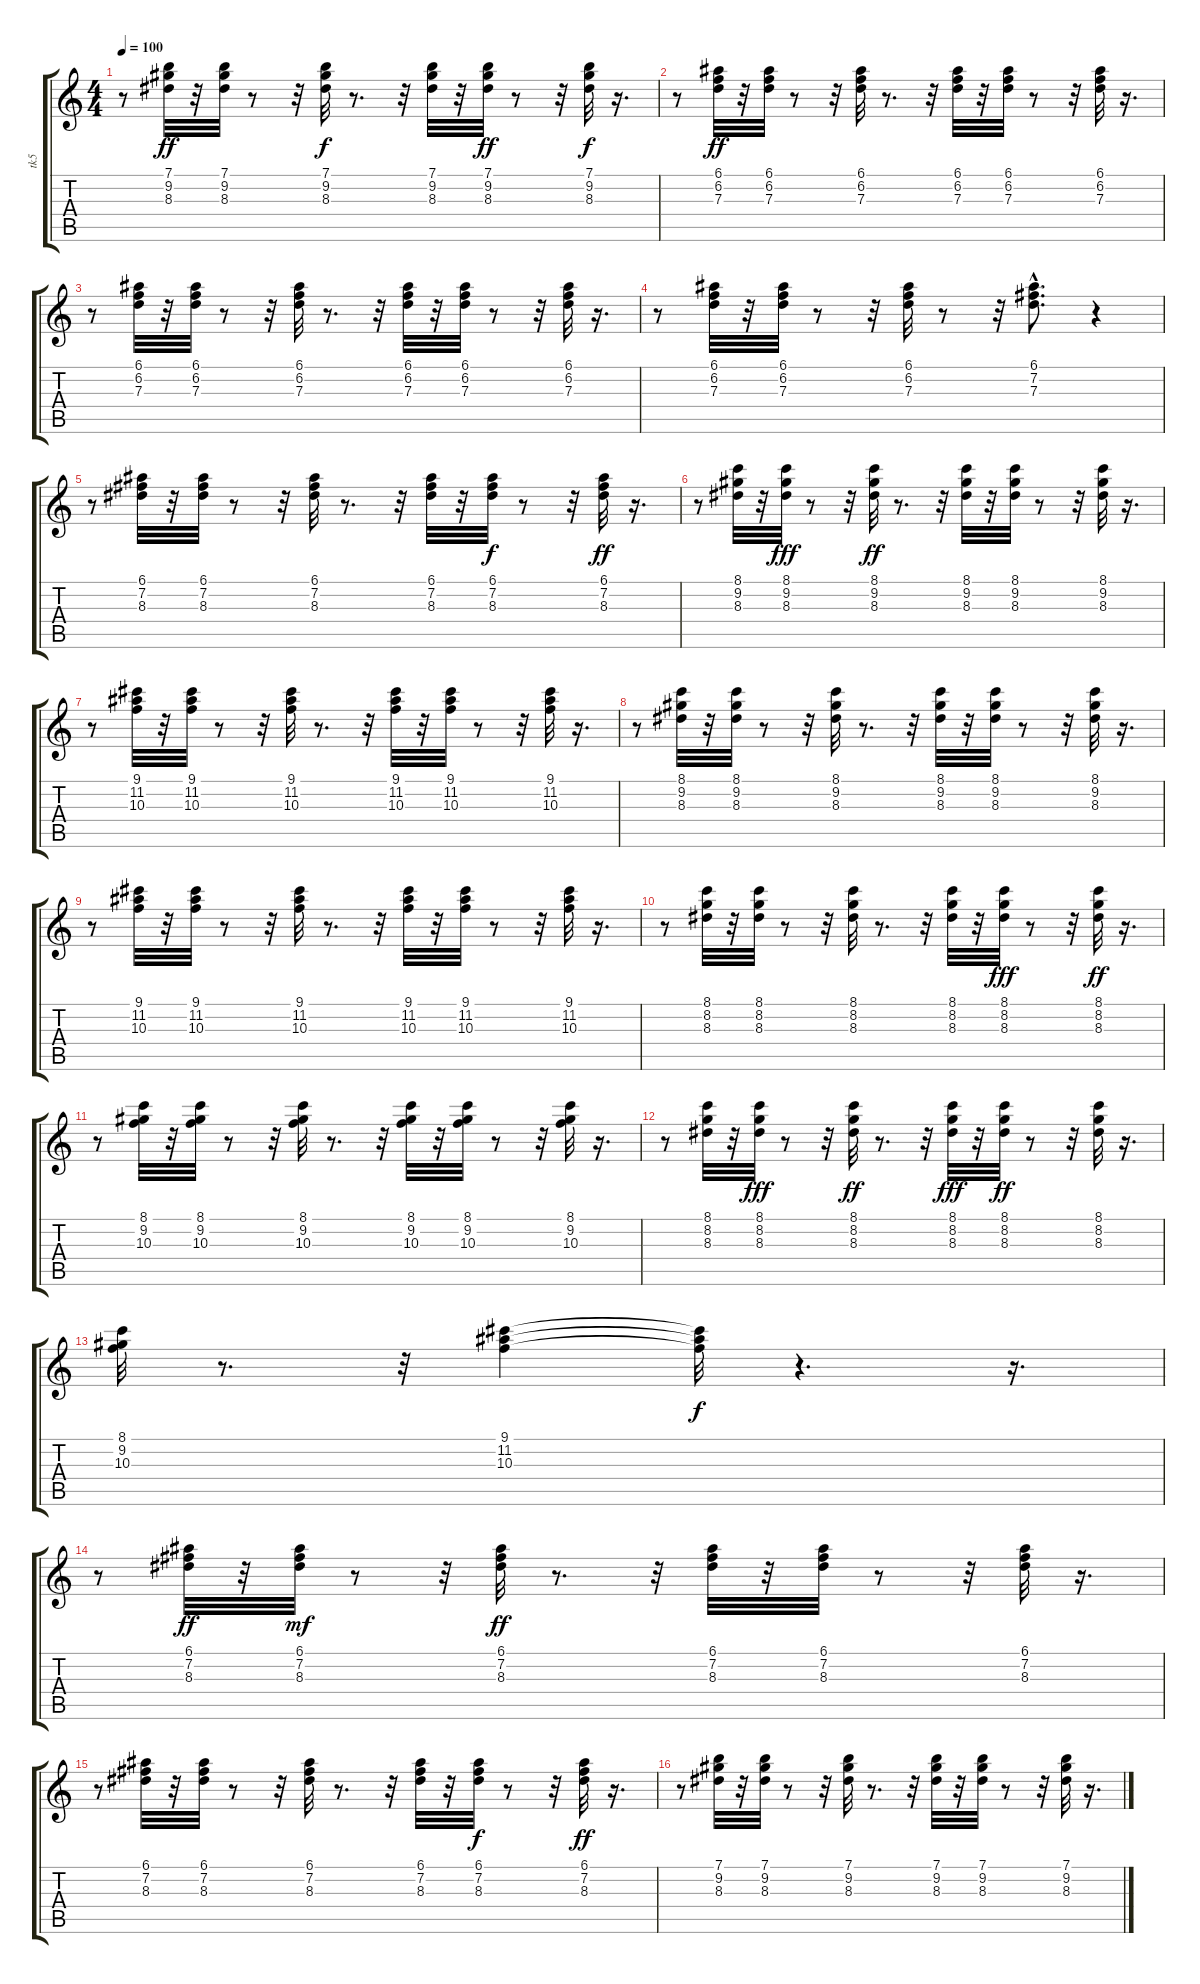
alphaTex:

\track ("tk5" "tk5") {instrument electricguitarclean}
\staff {score tabs}
\tuning (E4 B3 G3 D3 A2 E2) {hide}
\ts (4 4)
\tempo 100
\clef g2
\ks c
r.8{dy ff} (7.1 9.2 8.3).32 r.32 (7.1 9.2 8.3).32 r.8 r.32 (7.1 9.2 8.3).32{dy f} r.8{d} r.32 (7.1 9.2 8.3).32 r.32 (7.1 9.2 8.3).32{dy ff} r.8 r.32 (7.1 9.2 8.3).32{dy f} r.16{d} |
r.8 (6.1 6.2 7.3).32{dy ff} r.32 (6.1 6.2 7.3).32 r.8 r.32 (6.1 6.2 7.3).32 r.8{d} r.32 (6.1 6.2 7.3).32 r.32 (6.1 6.2 7.3).32 r.8 r.32 (6.1 6.2 7.3).32 r.16{d} |
r.8 (6.1 6.2 7.3).32 r.32 (6.1 6.2 7.3).32 r.8 r.32 (6.1 6.2 7.3).32 r.8{d} r.32 (6.1 6.2 7.3).32 r.32 (6.1 6.2 7.3).32 r.8 r.32 (6.1 6.2 7.3).32 r.16{d} |
r.8 (6.1 6.2 7.3).32 r.32 (6.1 6.2 7.3).32 r.8 r.32 (6.1 6.2 7.3).32 r.8 r.32 (6.1{hac} 7.2{hac} 7.3{hac}).8{d} r.4 |
r.8 (6.1 7.2 8.3).32 r.32 (6.1 7.2 8.3).32 r.8 r.32 (6.1 7.2 8.3).32 r.8{d} r.32 (6.1 7.2 8.3).32 r.32 (6.1 7.2 8.3).32{dy f} r.8 r.32 (6.1 7.2 8.3).32{dy ff} r.16{d} |
r.8 (8.1 9.2 8.3).32 r.32 (8.1 9.2 8.3).32{dy fff} r.8 r.32 (8.1 9.2 8.3).32{dy ff} r.8{d} r.32 (8.1 9.2 8.3).32 r.32 (8.1 9.2 8.3).32 r.8 r.32 (8.1 9.2 8.3).32 r.16{d} |
r.8 (9.1 11.2 10.3).32 r.32 (9.1 11.2 10.3).32 r.8 r.32 (9.1 11.2 10.3).32 r.8{d} r.32 (9.1 11.2 10.3).32 r.32 (9.1 11.2 10.3).32 r.8 r.32 (9.1 11.2 10.3).32 r.16{d} |
r.8 (8.1 9.2 8.3).32 r.32 (8.1 9.2 8.3).32 r.8 r.32 (8.1 9.2 8.3).32 r.8{d} r.32 (8.1 9.2 8.3).32 r.32 (8.1 9.2 8.3).32 r.8 r.32 (8.1 9.2 8.3).32 r.16{d} |
r.8 (9.1 11.2 10.3).32 r.32 (9.1 11.2 10.3).32 r.8 r.32 (9.1 11.2 10.3).32 r.8{d} r.32 (9.1 11.2 10.3).32 r.32 (9.1 11.2 10.3).32 r.8 r.32 (9.1 11.2 10.3).32 r.16{d} |
r.8 (8.1 8.2 8.3).32 r.32 (8.1 8.2 8.3).32 r.8 r.32 (8.1 8.2 8.3).32 r.8{d} r.32 (8.1 8.2 8.3).32 r.32 (8.1 8.2 8.3).32{dy fff} r.8 r.32 (8.1 8.2 8.3).32{dy ff} r.16{d} |
r.8 (8.1 9.2 10.3).32 r.32 (8.1 9.2 10.3).32 r.8 r.32 (8.1 9.2 10.3).32 r.8{d} r.32 (8.1 9.2 10.3).32 r.32 (8.1 9.2 10.3).32 r.8 r.32 (8.1 9.2 10.3).32 r.16{d} |
r.8 (8.1 8.2 8.3).32 r.32 (8.1 8.2 8.3).32{dy fff} r.8 r.32 (8.1 8.2 8.3).32{dy ff} r.8{d} r.32 (8.1 8.2 8.3).32{dy fff} r.32 (8.1 8.2 8.3).32{dy ff} r.8 r.32 (8.1 8.2 8.3).32 r.16{d} |
(8.1 9.2 10.3).32 r.8{d} r.32 (9.1 11.2 10.3).4 (9.1{t} 11.2{t} 10.3{t}).32{dy f} r.4{d} r.16{d} |
r.8 (6.1 7.2 8.3).32{dy ff} r.32 (6.1 7.2 8.3).32{dy mf} r.8 r.32 (6.1 7.2 8.3).32{dy ff} r.8{d} r.32 (6.1 7.2 8.3).32 r.32 (6.1 7.2 8.3).32 r.8 r.32 (6.1 7.2 8.3).32 r.16{d} |
r.8 (6.1 7.2 8.3).32 r.32 (6.1 7.2 8.3).32 r.8 r.32 (6.1 7.2 8.3).32 r.8{d} r.32 (6.1 7.2 8.3).32 r.32 (6.1 7.2 8.3).32{dy f} r.8 r.32 (6.1 7.2 8.3).32{dy ff} r.16{d} |
r.8 (7.1 9.2 8.3).32 r.32 (7.1 9.2 8.3).32 r.8 r.32 (7.1 9.2 8.3).32 r.8{d} r.32 (7.1 9.2 8.3).32 r.32 (7.1 9.2 8.3).32 r.8 r.32 (7.1 9.2 8.3).32 r.16{d}
